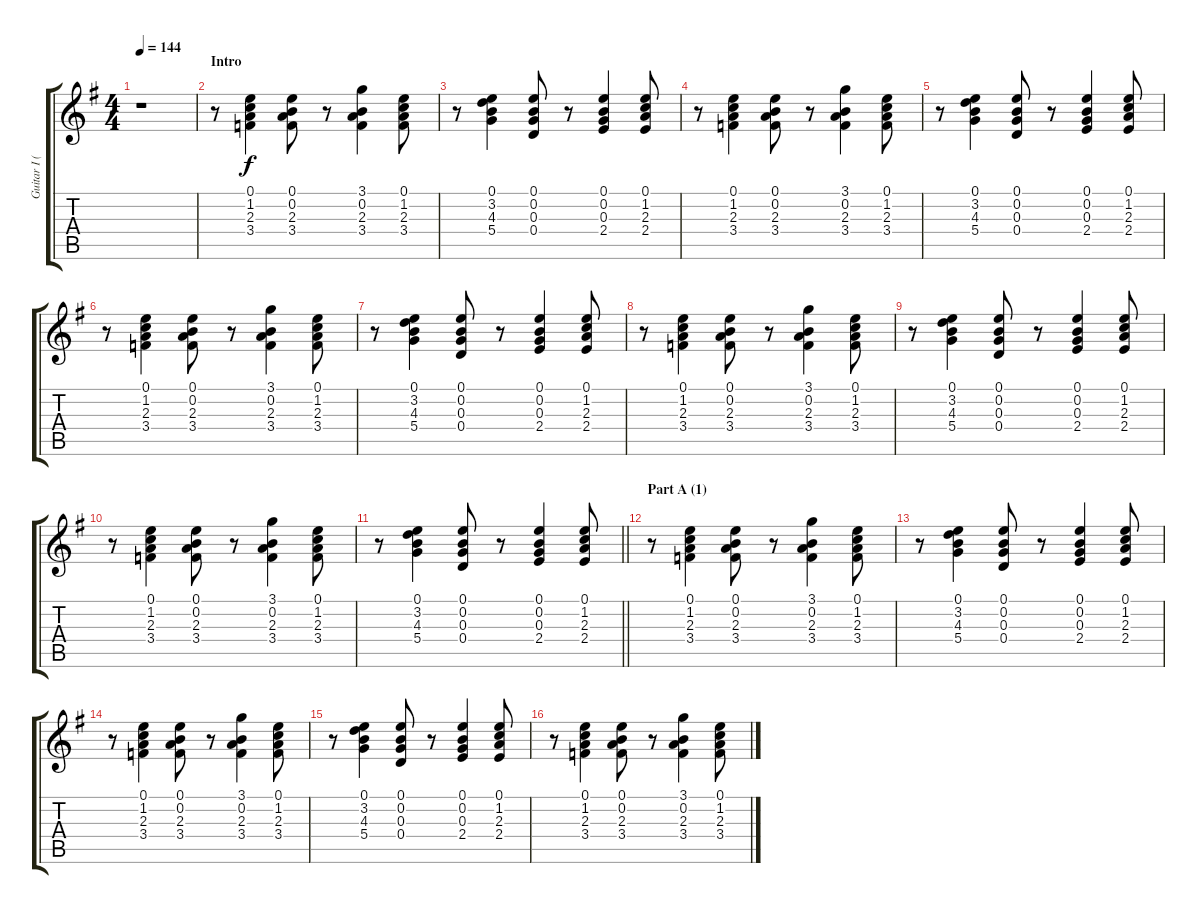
\track ("Guitar I (Sugizo)" "Guitar I (") {instrument distortionguitar}
\staff {score tabs}
\tuning (E4 B3 G3 D3 A2 E2) {hide}
\ts (4 4)
\tempo 144
\clef g2
\ks g
r.1{dy f instrument distortionguitar} |
\section ("" "Intro")
r.8 (0.1 1.2 2.3 3.4).4 (0.1 0.2 2.3 3.4).8 r.8 (3.1 0.2 2.3 3.4).4 (0.1 1.2 2.3 3.4).8 |
r.8 (0.1 3.2 4.3 5.4).4 (0.1 0.2 0.3 0.4).8 r.8 (0.1 0.2 0.3 2.4).4 (0.1 1.2 2.3 2.4).8 |
r.8 (0.1 1.2 2.3 3.4).4 (0.1 0.2 2.3 3.4).8 r.8 (3.1 0.2 2.3 3.4).4 (0.1 1.2 2.3 3.4).8 |
r.8 (0.1 3.2 4.3 5.4).4 (0.1 0.2 0.3 0.4).8 r.8 (0.1 0.2 0.3 2.4).4 (0.1 1.2 2.3 2.4).8 |
r.8 (0.1 1.2 2.3 3.4).4 (0.1 0.2 2.3 3.4).8 r.8 (3.1 0.2 2.3 3.4).4 (0.1 1.2 2.3 3.4).8 |
r.8 (0.1 3.2 4.3 5.4).4 (0.1 0.2 0.3 0.4).8 r.8 (0.1 0.2 0.3 2.4).4 (0.1 1.2 2.3 2.4).8 |
r.8 (0.1 1.2 2.3 3.4).4 (0.1 0.2 2.3 3.4).8 r.8 (3.1 0.2 2.3 3.4).4 (0.1 1.2 2.3 3.4).8 |
r.8 (0.1 3.2 4.3 5.4).4 (0.1 0.2 0.3 0.4).8 r.8 (0.1 0.2 0.3 2.4).4 (0.1 1.2 2.3 2.4).8 |
r.8 (0.1 1.2 2.3 3.4).4 (0.1 0.2 2.3 3.4).8 r.8 (3.1 0.2 2.3 3.4).4 (0.1 1.2 2.3 3.4).8 |
\barLineRight lightlight
r.8 (0.1 3.2 4.3 5.4).4 (0.1 0.2 0.3 0.4).8 r.8 (0.1 0.2 0.3 2.4).4 (0.1 1.2 2.3 2.4).8 |
\section ("" "Part A (1)")
r.8 (0.1 1.2 2.3 3.4).4 (0.1 0.2 2.3 3.4).8 r.8 (3.1 0.2 2.3 3.4).4 (0.1 1.2 2.3 3.4).8 |
r.8 (0.1 3.2 4.3 5.4).4 (0.1 0.2 0.3 0.4).8 r.8 (0.1 0.2 0.3 2.4).4 (0.1 1.2 2.3 2.4).8 |
r.8 (0.1 1.2 2.3 3.4).4 (0.1 0.2 2.3 3.4).8 r.8 (3.1 0.2 2.3 3.4).4 (0.1 1.2 2.3 3.4).8 |
r.8 (0.1 3.2 4.3 5.4).4 (0.1 0.2 0.3 0.4).8 r.8 (0.1 0.2 0.3 2.4).4 (0.1 1.2 2.3 2.4).8 |
r.8 (0.1 1.2 2.3 3.4).4 (0.1 0.2 2.3 3.4).8 r.8 (3.1 0.2 2.3 3.4).4 (0.1 1.2 2.3 3.4).8
